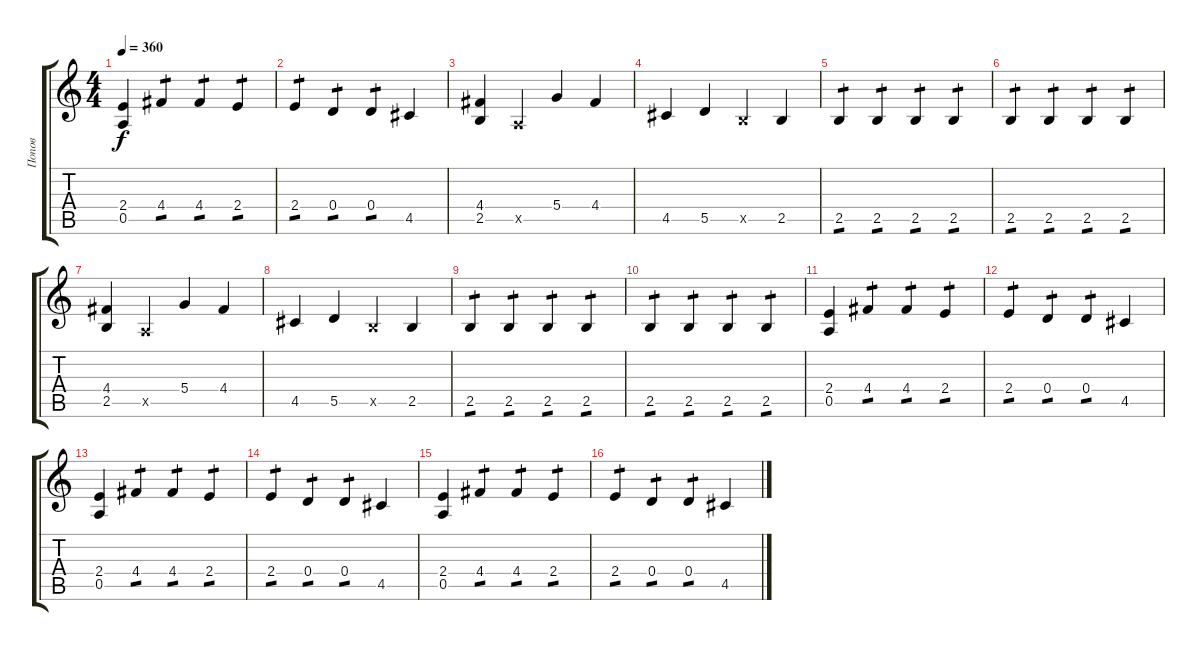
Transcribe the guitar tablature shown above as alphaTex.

\track ("Попов" "Попов") {instrument overdrivenguitar}
\staff {score tabs}
\tuning (E4 B3 G3 D3 A2 E2) {hide}
\ts (4 4)
\tempo 360
\clef g2
\ks c
(2.4 0.5).4{dy f} 4.4.4{tp 1} 4.4.4{tp 1} 2.4.4{tp 1} |
2.4.4{tp 1} 0.4.4{tp 1} 0.4.4{tp 1} 4.5.4 |
(4.4 2.5).4 0.5{x}.4 5.4.4 4.4.4 |
4.5.4 5.5.4 2.5{x}.4 2.5.4 |
2.5.4{tp 1} 2.5.4{tp 1} 2.5.4{tp 1} 2.5.4{tp 1} |
2.5.4{tp 1} 2.5.4{tp 1} 2.5.4{tp 1} 2.5.4{tp 1} |
(4.4 2.5).4 0.5{x}.4 5.4.4 4.4.4 |
4.5.4 5.5.4 2.5{x}.4 2.5.4 |
2.5.4{tp 1} 2.5.4{tp 1} 2.5.4{tp 1} 2.5.4{tp 1} |
2.5.4{tp 1} 2.5.4{tp 1} 2.5.4{tp 1} 2.5.4{tp 1} |
(2.4 0.5).4 4.4.4{tp 1} 4.4.4{tp 1} 2.4.4{tp 1} |
2.4.4{tp 1} 0.4.4{tp 1} 0.4.4{tp 1} 4.5.4 |
(2.4 0.5).4 4.4.4{tp 1} 4.4.4{tp 1} 2.4.4{tp 1} |
2.4.4{tp 1} 0.4.4{tp 1} 0.4.4{tp 1} 4.5.4 |
(2.4 0.5).4 4.4.4{tp 1} 4.4.4{tp 1} 2.4.4{tp 1} |
2.4.4{tp 1} 0.4.4{tp 1} 0.4.4{tp 1} 4.5.4
